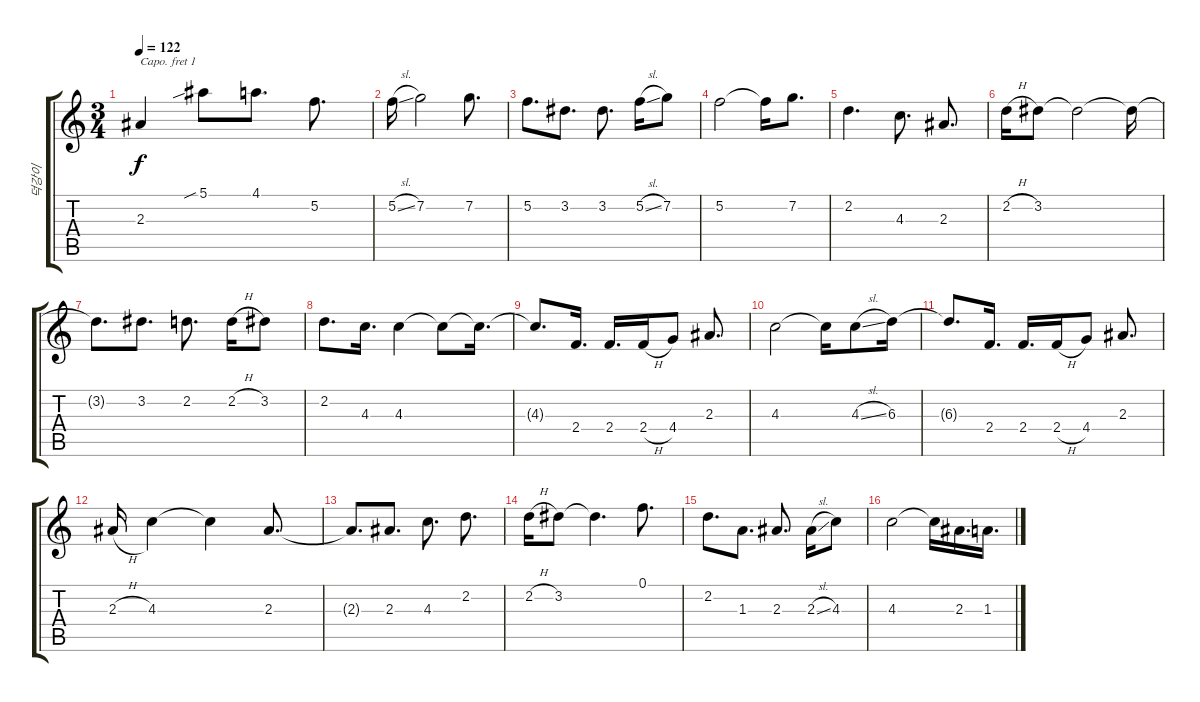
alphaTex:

\track ("덕강이" "덕강이") {instrument acousticguitarsteel}
\staff {score tabs}
\capo 1
\tuning (E4 B3 G3 D3 A2 E2) {hide}
\ts (3 4)
\tempo 122
\clef g2
\ks c
2.3.4{dy f} 5.1{sib}.8 4.1.8{d} 5.2.8{d} |
5.2{sl}.16 7.2.2 7.2.8{d} |
5.2.8{d} 3.2.8{d} 3.2.8{d} 5.2{sl}.16 7.2.8 |
5.2.2 5.2{t}.16 7.2.8{d} |
2.2.4{d} 4.3.8{d} 2.3.8{d} |
2.2{h}.16 3.2.8 3.2{t}.2 3.2{t}.16 |
3.2{t}.8{d} 3.2.8{d} 2.2.8{d} 2.2{h}.16 3.2.8 |
2.2.8{d} 4.3.16{d} 4.3.4 4.3{t}.8 4.3{t}.16{d} |
4.3{t}.8{d} 2.4.16{d} 2.4.16{d} 2.4{h}.16 4.4.8 2.3.8{d} |
4.3.2 4.3{t}.16 4.3{sl}.8 6.3.16 |
6.3{t}.8{d} 2.4.16{d} 2.4.16{d} 2.4{h}.16 4.4.8 2.3.8{d} |
2.3{h}.16 4.3.4 4.3{t}.4 2.3.8{d} |
2.3{t}.8{d} 2.3.8{d} 4.3.8{d} 2.2.8{d} |
2.2{h}.16 3.2.8 3.2{t}.4{d} 0.1.8{d} |
2.2.8{d} 1.3.8{d} 2.3.8{d} 2.3{sl}.16 4.3.8 |
4.3.2 4.3{t}.16 2.3.16{d} 1.3.16{d}
